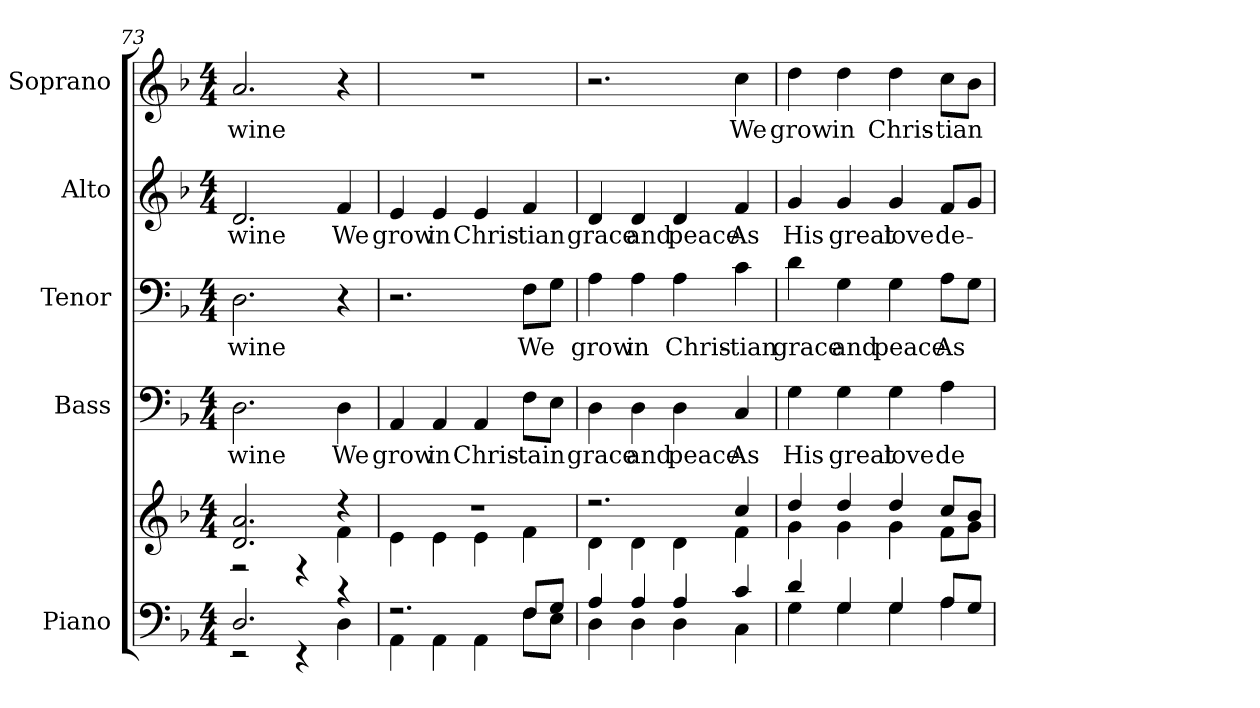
**kern	**kern	**kern	**text	**kern	**text	**kern	**text	**kern	**text
*part5	*part5	*part4	*part4	*part3	*part3	*part2	*part2	*part1	*part1
*staff6	*staff5	*staff4	*staff4	*staff3	*staff3	*staff2	*staff2	*staff1	*staff1
*I"Piano	*	*I"Bass	*	*I"Tenor	*	*I"Alto	*	*I"Soprano	*
*I'Pno.	*	*I'B.	*	*I'T.	*	*I'A.	*	*I'S.	*
!!LO:PB:g=z
*clefF4	*clefG2	*clefF4	*	*clefF4	*	*clefG2	*	*clefG2	*
*k[b-]	*k[b-]	*k[b-]	*	*k[b-]	*	*k[b-]	*	*k[b-]	*
*F:	*F:	*F:	*	*F:	*	*F:	*	*F:	*
*M4/4	*M4/4	*M4/4	*	*M4/4	*	*M4/4	*	*M4/4	*
=73	=73	=73	=73	=73	=73	=73	=73	=73	=73
*^	*^	*	*	*	*	*	*	*	*
!	!	!	!	!	!LO:LY:b:color=#000000	!	!	!	!	!	!
!	!	!	!	!	!	!	!LO:LY:b:color=#000000	!	!	!	!
!	!	!	!	!	!	!	!	!	!LO:LY:b:color=#000000	!	!
!	!	!	!	!	!	!	!	!	!	!	!LO:LY:b:color=#000000
2.Di/	2r	2.di/ 2.ai	2r	2.Di\	wine	2.Di\	wine	2.di/	wine	2.ai/	wine
.	4r	.	4r	.	.	.	.	.	.	.	.
!	!	!	!	!	!LO:LY:b:color=#000000	!	!	!	!	!	!
!	!	!	!	!	!	!	!	!	!LO:LY:b:color=#000000	!	!
4r	4Di\	4r	4fi\	4Di\	We	4r	.	4fi/	We	4r	.
=74	=74	=74	=74	=74	=74	=74	=74	=74	=74	=74	=74
!	!	!	!	!	!LO:LY:b:color=#000000	!	!	!	!	!	!
!	!	!	!	!	!	!	!	!	!LO:LY:b:color=#000000	!	!
2.r	4AAi\	1r	4ei\	4AAi/	grow	2.r	.	4ei/	grow	1r	.
!	!	!	!	!	!LO:LY:b:color=#000000	!	!	!	!	!	!
!	!	!	!	!	!	!	!	!	!LO:LY:b:color=#000000	!	!
.	4AAi\	.	4ei\	4AAi/	in	.	.	4ei/	in	.	.
!	!	!	!	!	!LO:LY:b:color=#000000	!	!	!	!	!	!
!	!	!	!	!	!	!	!	!	!LO:LY:b:color=#000000	!	!
.	4AAi\	.	4ei\	4AAi/	Chris-	.	.	4ei/	Chris-	.	.
!	!	!	!	!	!LO:LY:b:color=#000000	!	!	!	!	!	!
!	!	!	!	!	!	!	!LO:LY:b:color=#000000	!	!	!	!
!	!	!	!	!	!	!	!	!	!LO:LY:b:color=#000000	!	!
8Fi/L	8Fi\L	.	4fi\	8Fi\L	-tain	8Fi\L	We	4fi/	-tian	.	.
8Gi/J	8Ei\J	.	.	8Ei\J	.	8Gi\J	.	.	.	.	.
=75	=75	=75	=75	=75	=75	=75	=75	=75	=75	=75	=75
!	!	!	!	!	!LO:LY:b:color=#000000	!	!	!	!	!	!
!	!	!	!	!	!	!	!LO:LY:b:color=#000000	!	!	!	!
!	!	!	!	!	!	!	!	!	!LO:LY:b:color=#000000	!	!
4Ai/	4Di\	2.r	4di\	4Di\	grace	4Ai\	grow	4di/	grace	2.r	.
!	!	!	!	!	!LO:LY:b:color=#000000	!	!	!	!	!	!
!	!	!	!	!	!	!	!LO:LY:b:color=#000000	!	!	!	!
!	!	!	!	!	!	!	!	!	!LO:LY:b:color=#000000	!	!
4Ai/	4Di\	.	4di\	4Di\	and	4Ai\	in	4di/	and	.	.
!	!	!	!	!	!LO:LY:b:color=#000000	!	!	!	!	!	!
!	!	!	!	!	!	!	!LO:LY:b:color=#000000	!	!	!	!
!	!	!	!	!	!	!	!	!	!LO:LY:b:color=#000000	!	!
4Ai/	4Di\	.	4di\	4Di\	peace	4Ai\	Chris-	4di/	peace	.	.
!	!	!	!	!	!LO:LY:b:color=#000000	!	!	!	!	!	!
!	!	!	!	!	!	!	!LO:LY:b:color=#000000	!	!	!	!
!	!	!	!	!	!	!	!	!	!LO:LY:b:color=#000000	!	!
!	!	!	!	!	!	!	!	!	!	!	!LO:LY:b:color=#000000
4ci/	4Ci\	4cci/	4fi\	4Ci/	As	4ci\	-tian	4fi/	As	4cci\	We
=76	=76	=76	=76	=76	=76	=76	=76	=76	=76	=76	=76
!	!	!	!	!	!LO:LY:b:color=#000000	!	!	!	!	!	!
!	!	!	!	!	!	!	!LO:LY:b:color=#000000	!	!	!	!
!	!	!	!	!	!	!	!	!	!LO:LY:b:color=#000000	!	!
!	!	!	!	!	!	!	!	!	!	!	!LO:LY:b:color=#000000
4di/	4Gi\	4ddi/	4gi\	4Gi\	His	4di\	grace	4gi/	His	4ddi\	grow
!	!	!	!	!	!LO:LY:b:color=#000000	!	!	!	!	!	!
!	!	!	!	!	!	!	!LO:LY:b:color=#000000	!	!	!	!
!	!	!	!	!	!	!	!	!	!LO:LY:b:color=#000000	!	!
!	!	!	!	!	!	!	!	!	!	!	!LO:LY:b:color=#000000
4Gi/	4Gi\	4ddi/	4gi\	4Gi\	great	4Gi\	and	4gi/	great	4ddi\	in
!	!	!	!	!	!LO:LY:b:color=#000000	!	!	!	!	!	!
!	!	!	!	!	!	!	!LO:LY:b:color=#000000	!	!	!	!
!	!	!	!	!	!	!	!	!	!LO:LY:b:color=#000000	!	!
!	!	!	!	!	!	!	!	!	!	!	!LO:LY:b:color=#000000
4Gi/	4Gi\	4ddi/	4gi\	4Gi\	love	4Gi\	peace	4gi/	love	4ddi\	Chris-
!	!	!	!	!	!LO:LY:b:color=#000000	!	!	!	!	!	!
!	!	!	!	!	!	!	!LO:LY:b:color=#000000	!	!	!	!
!	!	!	!	!	!	!	!	!	!LO:LY:b:color=#000000	!	!
!	!	!	!	!	!	!	!	!	!	!	!LO:LY:b:color=#000000
8Ai/L	4Ai\	8cci/L	8fi\L	4Ai\	de-	8Ai\L	As	8fi/L	de-	8cci\L	-tian
8Gi/J	.	8b-i/J	8gi\J	.	.	8Gi\J	.	8gi/J	.	8b-i\J	.
*v	*v	*	*	*	*	*	*	*	*	*	*
*	*v	*v	*	*	*	*	*	*	*	*
=	=	=	=	=	=	=	=	=	=
*-	*-	*-	*-	*-	*-	*-	*-	*-	*-
